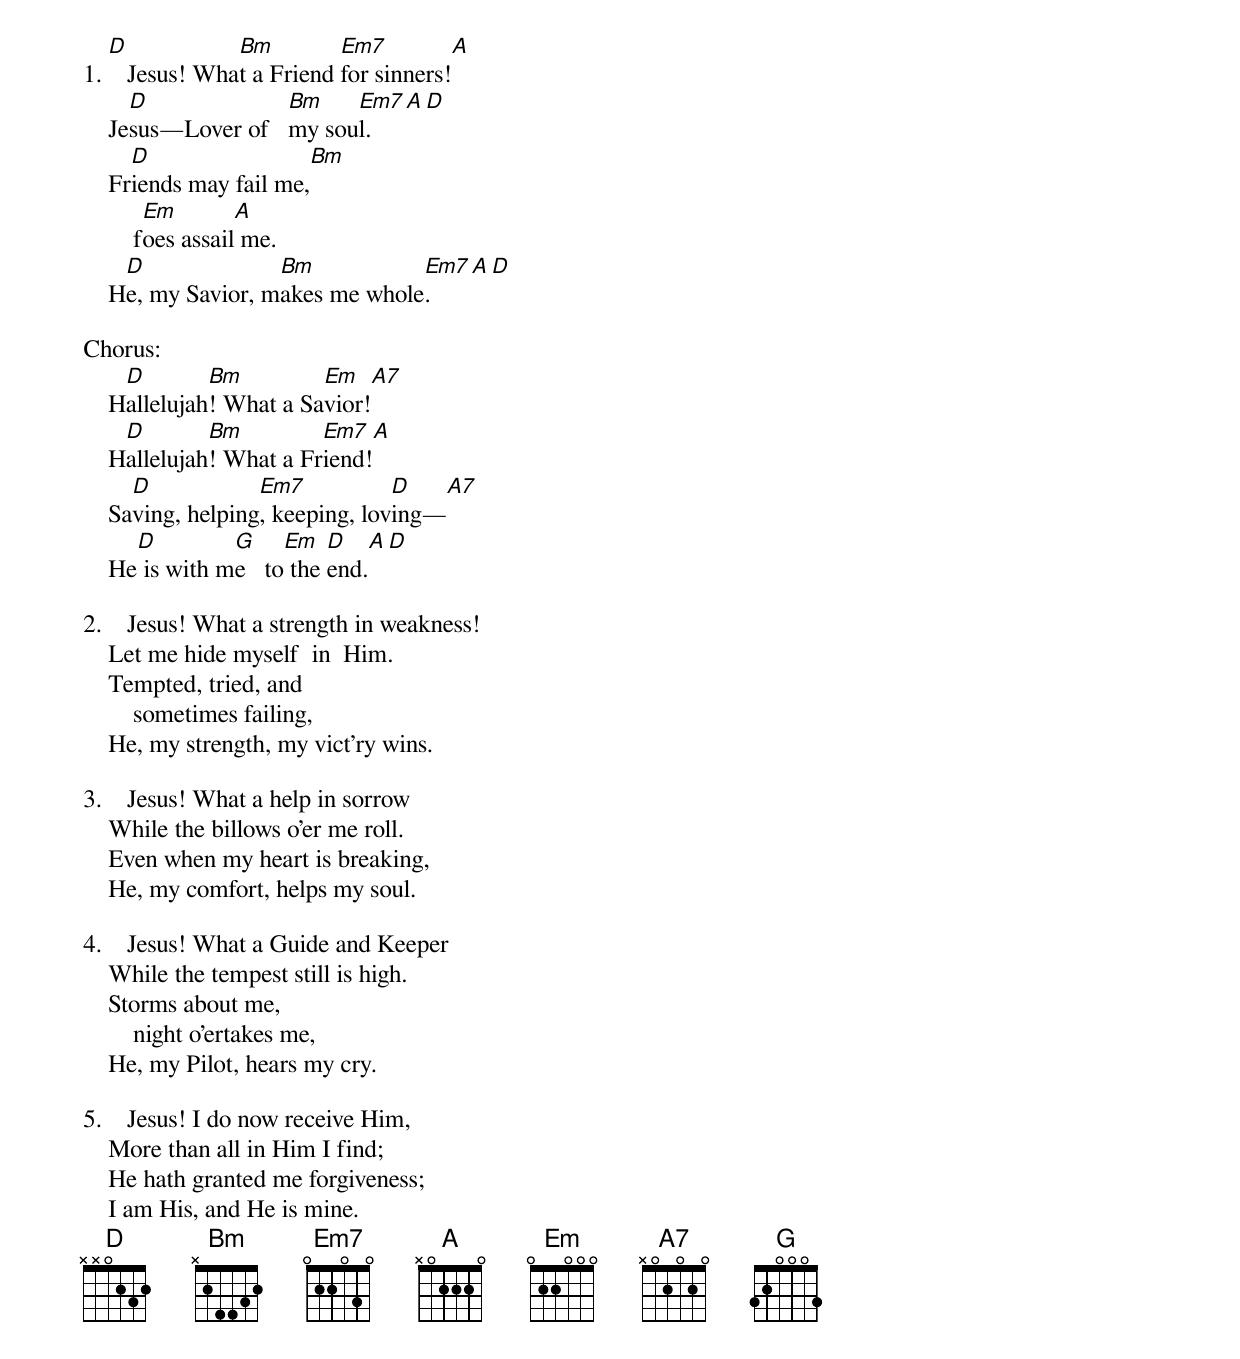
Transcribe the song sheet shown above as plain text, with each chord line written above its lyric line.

   D            Bm         Em7           A
1.    Jesus! What a Friend for sinners!
      D              Bm    Em7  A      D
    Jesus—Lover of   my soul.
      D                     Bm
    Friends may fail me,
         Em        A
        foes assail me.
     D              Bm           Em7   A        D
    He, my Savior, makes me whole.

Chorus:
     D        Bm         Em         A7
    Hallelujah! What a Savior!
     D        Bm         Em7         A
    Hallelujah! What a Friend!
      D            Em7           D              A7
    Saving, helping, keeping, loving—
      D         G     Em   D    A    D
    He is with me   to the end.

2.    Jesus! What a strength in weakness!
    Let me hide myself  in  Him.
    Tempted, tried, and
        sometimes failing,
    He, my strength, my vict’ry wins.

3.    Jesus! What a help in sorrow
    While the billows o’er me roll.
    Even when my heart is breaking,
    He, my comfort, helps my soul.

4.    Jesus! What a Guide and Keeper
    While the tempest still is high.
    Storms about me,
        night o’ertakes me,
    He, my Pilot, hears my cry.

5.    Jesus! I do now receive Him,
    More than all in Him I find;
    He hath granted me forgiveness;
    I am His, and He is mine.
